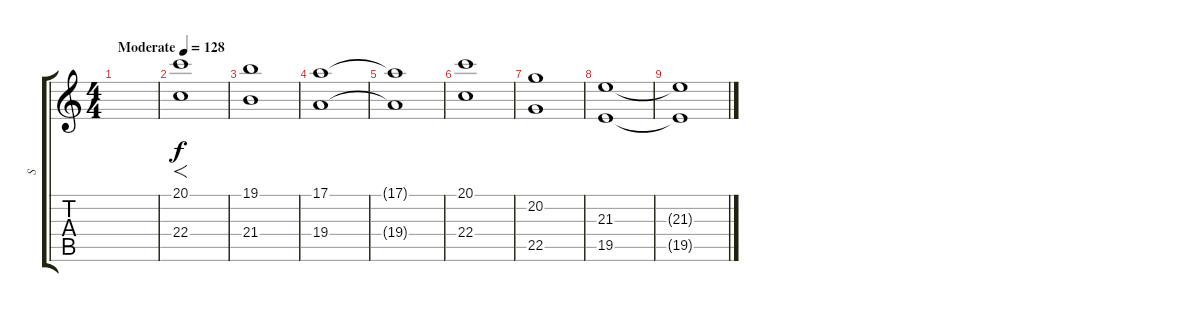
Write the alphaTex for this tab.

\track ("S" "S") {instrument stringensemble2}
\staff {score tabs}
\tuning (E4 B3 G3 D3 A2 E2) {hide}
\ts (4 4)
\tempo (128 "Moderate")
\clef g2
\ks c
|
(20.1 22.4).1{f} |
(19.1 21.4).1 |
(17.1 19.4).1 |
(17.1{t} 19.4{t}).1 |
(20.1 22.4).1 |
(20.2 22.5).1 |
(21.3 19.5).1 |
(21.3{t} 19.5{t}).1
